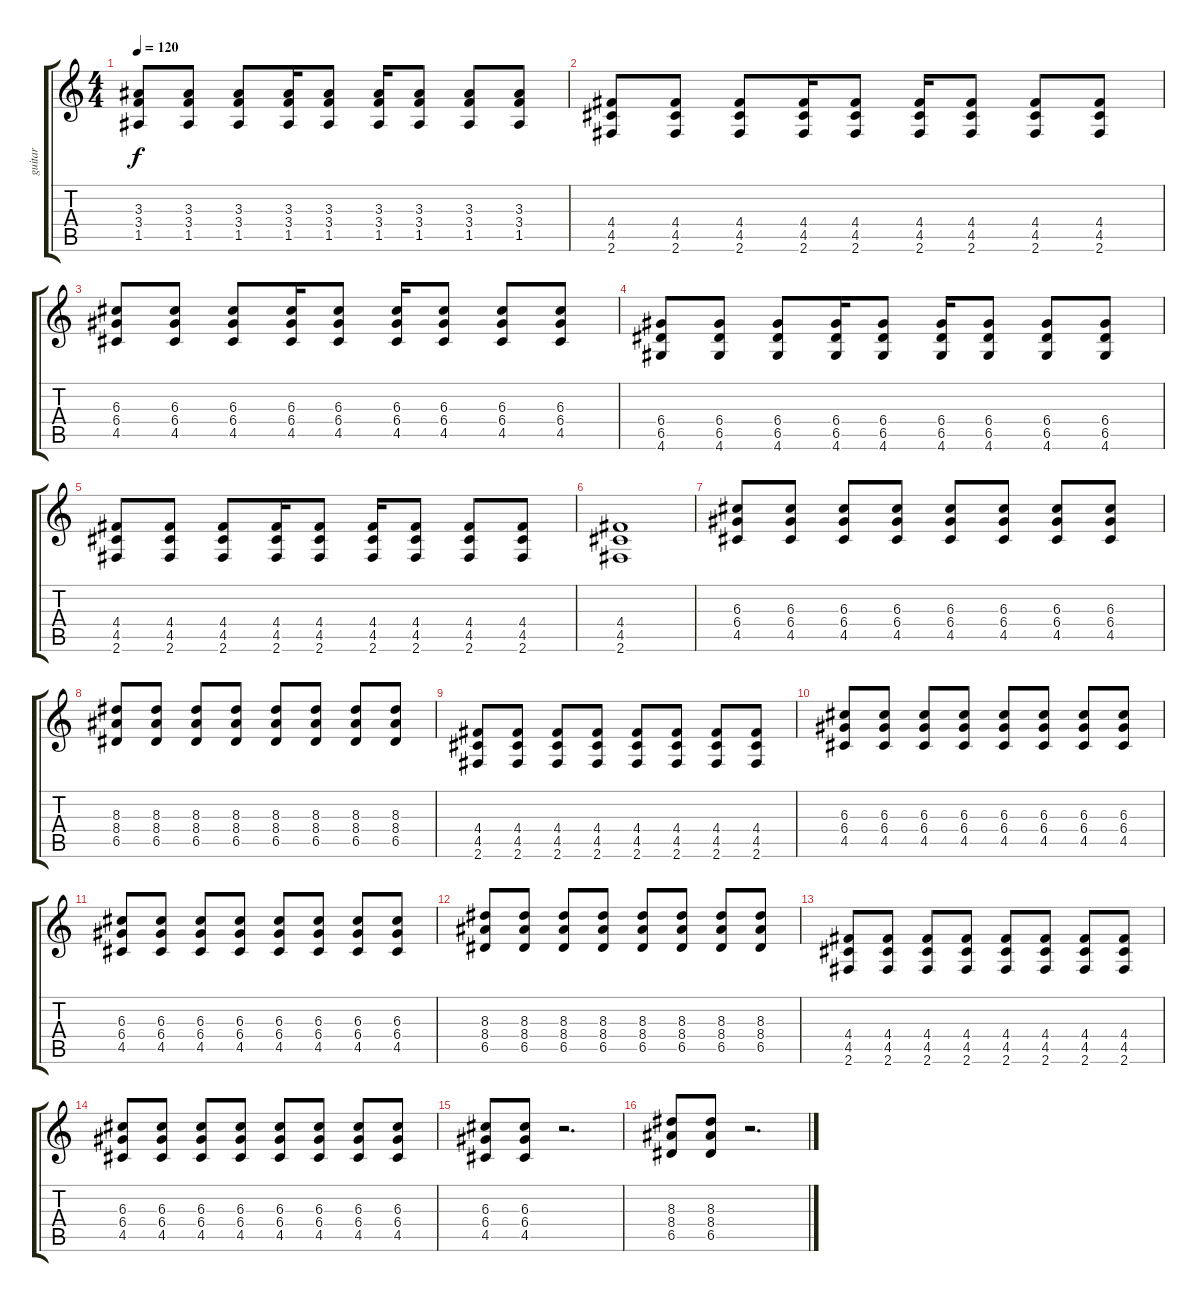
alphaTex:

\track ("guitar" "guitar") {instrument distortionguitar}
\staff {score tabs}
\tuning (E4 B3 G3 D3 A2 E2) {hide}
\ts (4 4)
\tempo 120
\clef g2
\ks c
(3.3 3.4 1.5).8{dy f} (3.3 3.4 1.5).8 (3.3 3.4 1.5).8 (3.3 3.4 1.5).16 (3.3 3.4 1.5).8 (3.3 3.4 1.5).16 (3.3 3.4 1.5).8 (3.3 3.4 1.5).8 (3.3 3.4 1.5).8 |
(4.4 4.5 2.6).8 (4.4 4.5 2.6).8 (4.4 4.5 2.6).8 (4.4 4.5 2.6).16 (4.4 4.5 2.6).8 (4.4 4.5 2.6).16 (4.4 4.5 2.6).8 (4.4 4.5 2.6).8 (4.4 4.5 2.6).8 |
(6.3 6.4 4.5).8 (6.3 6.4 4.5).8 (6.3 6.4 4.5).8 (6.3 6.4 4.5).16 (6.3 6.4 4.5).8 (6.3 6.4 4.5).16 (6.3 6.4 4.5).8 (6.3 6.4 4.5).8 (6.3 6.4 4.5).8 |
(6.4 6.5 4.6).8 (6.4 6.5 4.6).8 (6.4 6.5 4.6).8 (6.4 6.5 4.6).16 (6.4 6.5 4.6).8 (6.4 6.5 4.6).16 (6.4 6.5 4.6).8 (6.4 6.5 4.6).8 (6.4 6.5 4.6).8 |
(4.4 4.5 2.6).8 (4.4 4.5 2.6).8 (4.4 4.5 2.6).8 (4.4 4.5 2.6).16 (4.4 4.5 2.6).8 (4.4 4.5 2.6).16 (4.4 4.5 2.6).8 (4.4 4.5 2.6).8 (4.4 4.5 2.6).8 |
(4.4 4.5 2.6).1 |
(6.3 6.4 4.5).8 (6.3 6.4 4.5).8 (6.3 6.4 4.5).8 (6.3 6.4 4.5).8 (6.3 6.4 4.5).8 (6.3 6.4 4.5).8 (6.3 6.4 4.5).8 (6.3 6.4 4.5).8 |
(8.3 8.4 6.5).8 (8.3 8.4 6.5).8 (8.3 8.4 6.5).8 (8.3 8.4 6.5).8 (8.3 8.4 6.5).8 (8.3 8.4 6.5).8 (8.3 8.4 6.5).8 (8.3 8.4 6.5).8 |
(4.4 4.5 2.6).8 (4.4 4.5 2.6).8 (4.4 4.5 2.6).8 (4.4 4.5 2.6).8 (4.4 4.5 2.6).8 (4.4 4.5 2.6).8 (4.4 4.5 2.6).8 (4.4 4.5 2.6).8 |
(6.3 6.4 4.5).8 (6.3 6.4 4.5).8 (6.3 6.4 4.5).8 (6.3 6.4 4.5).8 (6.3 6.4 4.5).8 (6.3 6.4 4.5).8 (6.3 6.4 4.5).8 (6.3 6.4 4.5).8 |
(6.3 6.4 4.5).8 (6.3 6.4 4.5).8 (6.3 6.4 4.5).8 (6.3 6.4 4.5).8 (6.3 6.4 4.5).8 (6.3 6.4 4.5).8 (6.3 6.4 4.5).8 (6.3 6.4 4.5).8 |
(8.3 8.4 6.5).8 (8.3 8.4 6.5).8 (8.3 8.4 6.5).8 (8.3 8.4 6.5).8 (8.3 8.4 6.5).8 (8.3 8.4 6.5).8 (8.3 8.4 6.5).8 (8.3 8.4 6.5).8 |
(4.4 4.5 2.6).8 (4.4 4.5 2.6).8 (4.4 4.5 2.6).8 (4.4 4.5 2.6).8 (4.4 4.5 2.6).8 (4.4 4.5 2.6).8 (4.4 4.5 2.6).8 (4.4 4.5 2.6).8 |
(6.3 6.4 4.5).8 (6.3 6.4 4.5).8 (6.3 6.4 4.5).8 (6.3 6.4 4.5).8 (6.3 6.4 4.5).8 (6.3 6.4 4.5).8 (6.3 6.4 4.5).8 (6.3 6.4 4.5).8 |
(6.3 6.4 4.5).8 (6.3 6.4 4.5).8 r.2{d} |
(8.3 8.4 6.5).8 (8.3 8.4 6.5).8 r.2{d}
